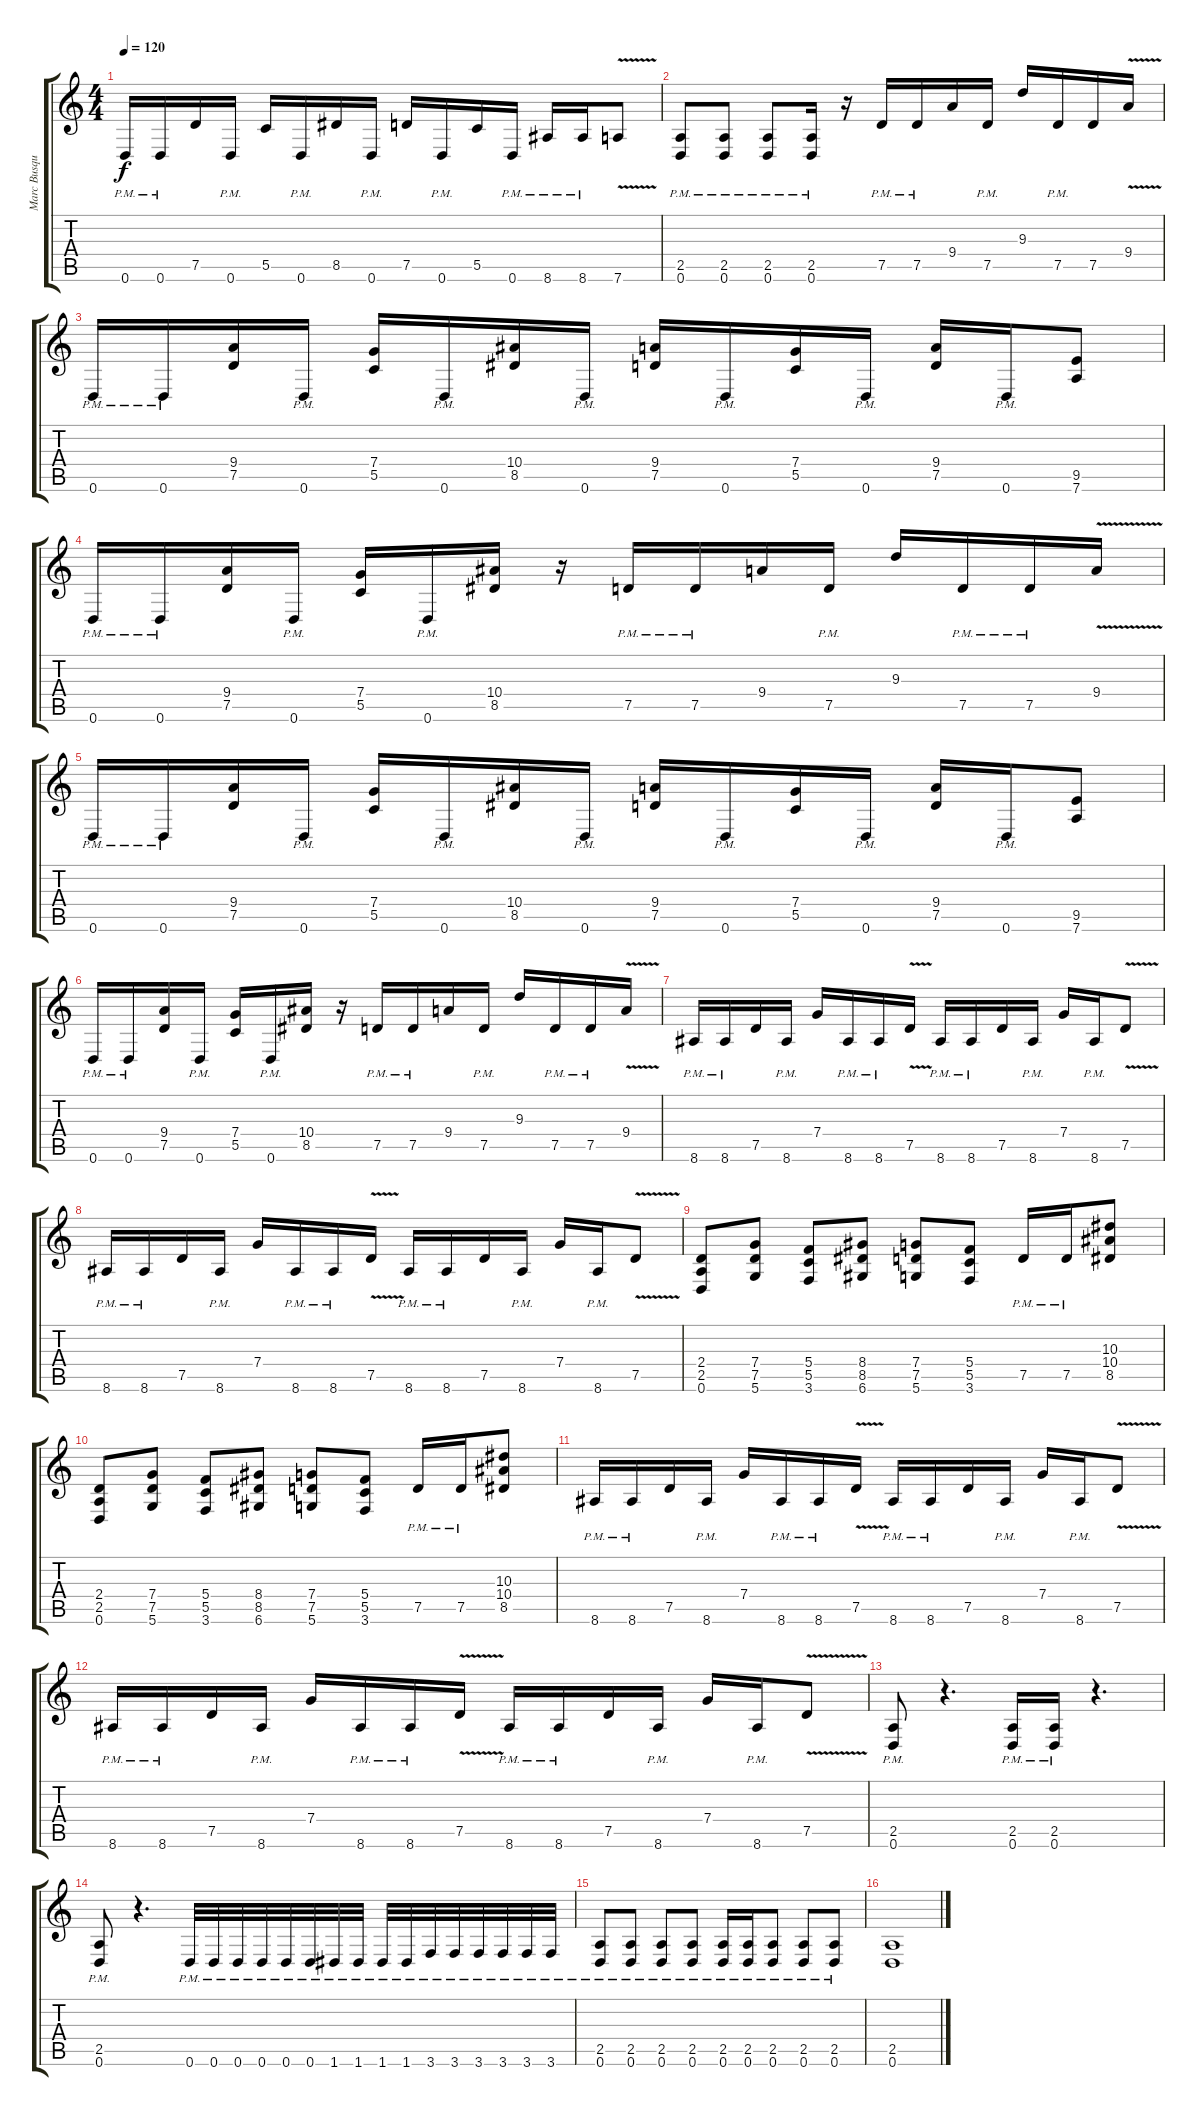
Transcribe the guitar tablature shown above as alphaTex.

\track ("Marc Busque" "Marc Busqu") {instrument distortionguitar}
\staff {score tabs}
\tuning (D4 A3 F3 C3 G2 D2) {hide}
\ts (4 4)
\tempo 120
\clef g2
\ks c
0.6{pm}.16{dy f} 0.6{pm}.16 7.5.16 0.6{pm}.16 5.5.16 0.6{pm}.16 8.5.16 0.6{pm}.16 7.5.16 0.6{pm}.16 5.5.16 0.6{pm}.16 8.6{pm}.16 8.6{pm}.16 7.6{v}.8 |
(2.5{pm} 0.6{pm}).8 (2.5{pm} 0.6{pm}).8 (2.5{pm} 0.6{pm}).8 (2.5{pm} 0.6{pm}).16 r.16 7.5{pm}.16 7.5{pm}.16 9.4.16 7.5{pm}.16 9.3.16 7.5{pm}.16 7.5.16 9.4{v}.16 |
0.6{pm}.16 0.6{pm}.16 (9.4 7.5).16 0.6{pm}.16 (7.4 5.5).16 0.6{pm}.16 (10.4 8.5).16 0.6{pm}.16 (9.4 7.5).16 0.6{pm}.16 (7.4 5.5).16 0.6{pm}.16 (9.4 7.5).16 0.6{pm}.16 (9.5 7.6).8 |
0.6{pm}.16 0.6{pm}.16 (9.4 7.5).16 0.6{pm}.16 (7.4 5.5).16 0.6{pm}.16 (10.4 8.5).16 r.16 7.5{pm}.16 7.5{pm}.16 9.4.16 7.5{pm}.16 9.3.16 7.5{pm}.16 7.5{pm}.16 9.4{v}.16 |
0.6{pm}.16 0.6{pm}.16 (9.4 7.5).16 0.6{pm}.16 (7.4 5.5).16 0.6{pm}.16 (10.4 8.5).16 0.6{pm}.16 (9.4 7.5).16 0.6{pm}.16 (7.4 5.5).16 0.6{pm}.16 (9.4 7.5).16 0.6{pm}.16 (9.5 7.6).8 |
0.6{pm}.16 0.6{pm}.16 (9.4 7.5).16 0.6{pm}.16 (7.4 5.5).16 0.6{pm}.16 (10.4 8.5).16 r.16 7.5{pm}.16 7.5{pm}.16 9.4.16 7.5{pm}.16 9.3.16 7.5{pm}.16 7.5{pm}.16 9.4{v}.16 |
8.6{pm}.16 8.6{pm}.16 7.5.16 8.6{pm}.16 7.4.16 8.6{pm}.16 8.6{pm}.16 7.5{v}.16 8.6{pm}.16 8.6{pm}.16 7.5.16 8.6{pm}.16 7.4.16 8.6{pm}.16 7.5{v}.8 |
8.6{pm}.16 8.6{pm}.16 7.5.16 8.6{pm}.16 7.4.16 8.6{pm}.16 8.6{pm}.16 7.5{v}.16 8.6{pm}.16 8.6{pm}.16 7.5.16 8.6{pm}.16 7.4.16 8.6{pm}.16 7.5{v}.8 |
(2.4 2.5 0.6).8 (7.4 7.5 5.6).8 (5.4 5.5 3.6).8 (8.4 8.5 6.6).8 (7.4 7.5 5.6).8 (5.4 5.5 3.6).8 7.5{pm}.16 7.5{pm}.16 (10.3 10.4 8.5).8 |
(2.4 2.5 0.6).8 (7.4 7.5 5.6).8 (5.4 5.5 3.6).8 (8.4 8.5 6.6).8 (7.4 7.5 5.6).8 (5.4 5.5 3.6).8 7.5{pm}.16 7.5{pm}.16 (10.3 10.4 8.5).8 |
8.6{pm}.16 8.6{pm}.16 7.5.16 8.6{pm}.16 7.4.16 8.6{pm}.16 8.6{pm}.16 7.5{v}.16 8.6{pm}.16 8.6{pm}.16 7.5.16 8.6{pm}.16 7.4.16 8.6{pm}.16 7.5{v}.8 |
8.6{pm}.16 8.6{pm}.16 7.5.16 8.6{pm}.16 7.4.16 8.6{pm}.16 8.6{pm}.16 7.5{v}.16 8.6{pm}.16 8.6{pm}.16 7.5.16 8.6{pm}.16 7.4.16 8.6{pm}.16 7.5{v}.8 |
(2.5{pm} 0.6{pm}).8 r.4{d} (2.5{pm} 0.6{pm}).16 (2.5{pm} 0.6{pm}).16 r.4{d} |
(2.5{pm} 0.6{pm}).8 r.4{d} 0.6{pm}.32 0.6{pm}.32 0.6{pm}.32 0.6{pm}.32 0.6{pm}.32 0.6{pm}.32 1.6{pm}.32 1.6{pm}.32 1.6{pm}.32 1.6{pm}.32 3.6{pm}.32 3.6{pm}.32 3.6{pm}.32 3.6{pm}.32 3.6{pm}.32 3.6{pm}.32 |
(2.5{pm} 0.6{pm}).8 (2.5{pm} 0.6{pm}).8 (2.5{pm} 0.6{pm}).8 (2.5{pm} 0.6{pm}).8 (2.5{pm} 0.6{pm}).16 (2.5{pm} 0.6{pm}).16 (2.5{pm} 0.6{pm}).8 (2.5{pm} 0.6{pm}).8 (2.5{pm} 0.6{pm}).8 |
(2.5 0.6).1
